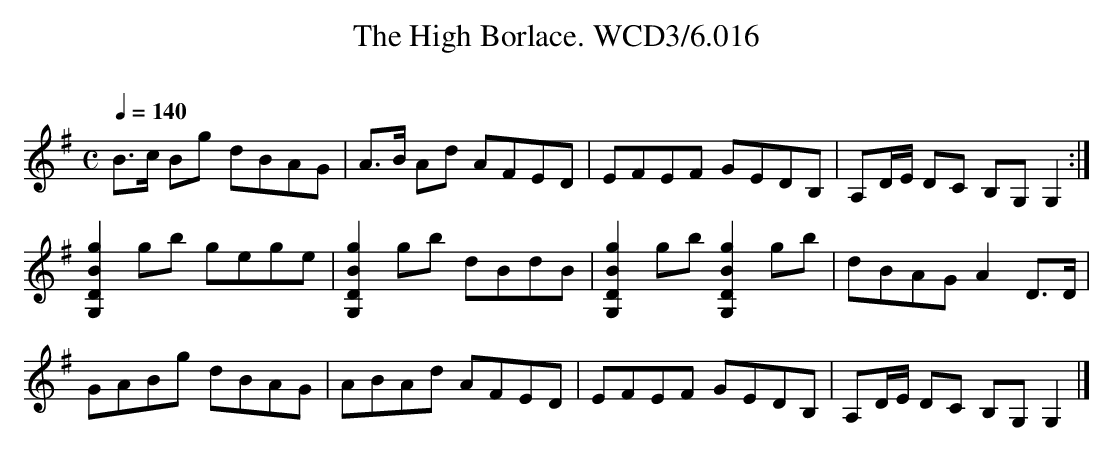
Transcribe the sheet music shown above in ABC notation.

X:1
T:High Borlace. WCD3/6.016, The
O:
M:C
L:1/8
Q:1/4=140
K:G
B>c Bg dBAG|A>B Ad AFED|EFEF GEDB,|A,D/E/ DC B,G, G,2:|
[gBDG,]2 gb gege|[gBDG,]2 gb dBdB|[gBDG,]2gb [gBDG,]2 gb|dBAG A2 D>D|
GABg dBAG|ABAd AFED|EFEF GEDB,|A,D/E/ DC B,G, G,2|]
